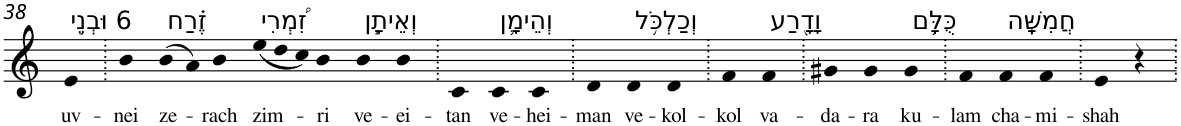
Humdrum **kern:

**kern	**text
*part1	*part1
*staff1	*staff1
*I"Piano	*
*I'Pno	*
!!LO:PB:g=z
*clefG2	*
*k[]	*
=38	=38
!LO:TX:a:t=6 וּבְנֵ֣י	!
!	!LO:LY:b
4e	uv-
=39.	=39.
!	!LO:LY:b
4b	-nei
!LO:TX:a:t=זֶ֗רַח	!
!	!LO:LY:b
(>8b	ze-
8a)	.
!	!LO:LY:b
4b	-rach
*Xtuplet	*
!LO:TX:a:t=זִ֠מְרִי	!
!	!LO:LY:b
(<12ee	zim-
12dd	.
12cc)	.
!	!LO:LY:b
4b	-ri
!LO:TX:a:t=וְאֵיתָ֧ן	!
!	!LO:LY:b
4b	ve-
!	!LO:LY:b
4b	-ei-
=40.	=40.
!	!LO:LY:b
4c	-tan
!LO:TX:a:t=וְהֵימָ֛ן	!
!	!LO:LY:b
4c	ve-
!	!LO:LY:b
4c	-hei-
=41.	=41.
!	!LO:LY:b
4d	-man
!LO:TX:a:t=וְכַלְכֹּ֥ל	!
!	!LO:LY:b
4d	ve-
!	!LO:LY:b
4d	-kol-
=42.	=42.
!	!LO:LY:b
4f	-kol
!LO:TX:a:t=וָדָ֖רַע	!
!	!LO:LY:b
4f	va-
=43.	=43.
!	!LO:LY:b
4g#X	-da-
!	!LO:LY:b
4g#	-ra
!LO:TX:a:t=כֻּלָּ֥ם	!
!	!LO:LY:b
4g#	ku-
=44.	=44.
!	!LO:LY:b
4f	-lam
!LO:TX:a:t=חֲמִשָּֽׁה	!
!	!LO:LY:b
4f	cha-
!	!LO:LY:b
4f	-mi-
=45.	=45.
!	!LO:LY:b
4e	-shah
4r	.
=.	=.
*-	*-
